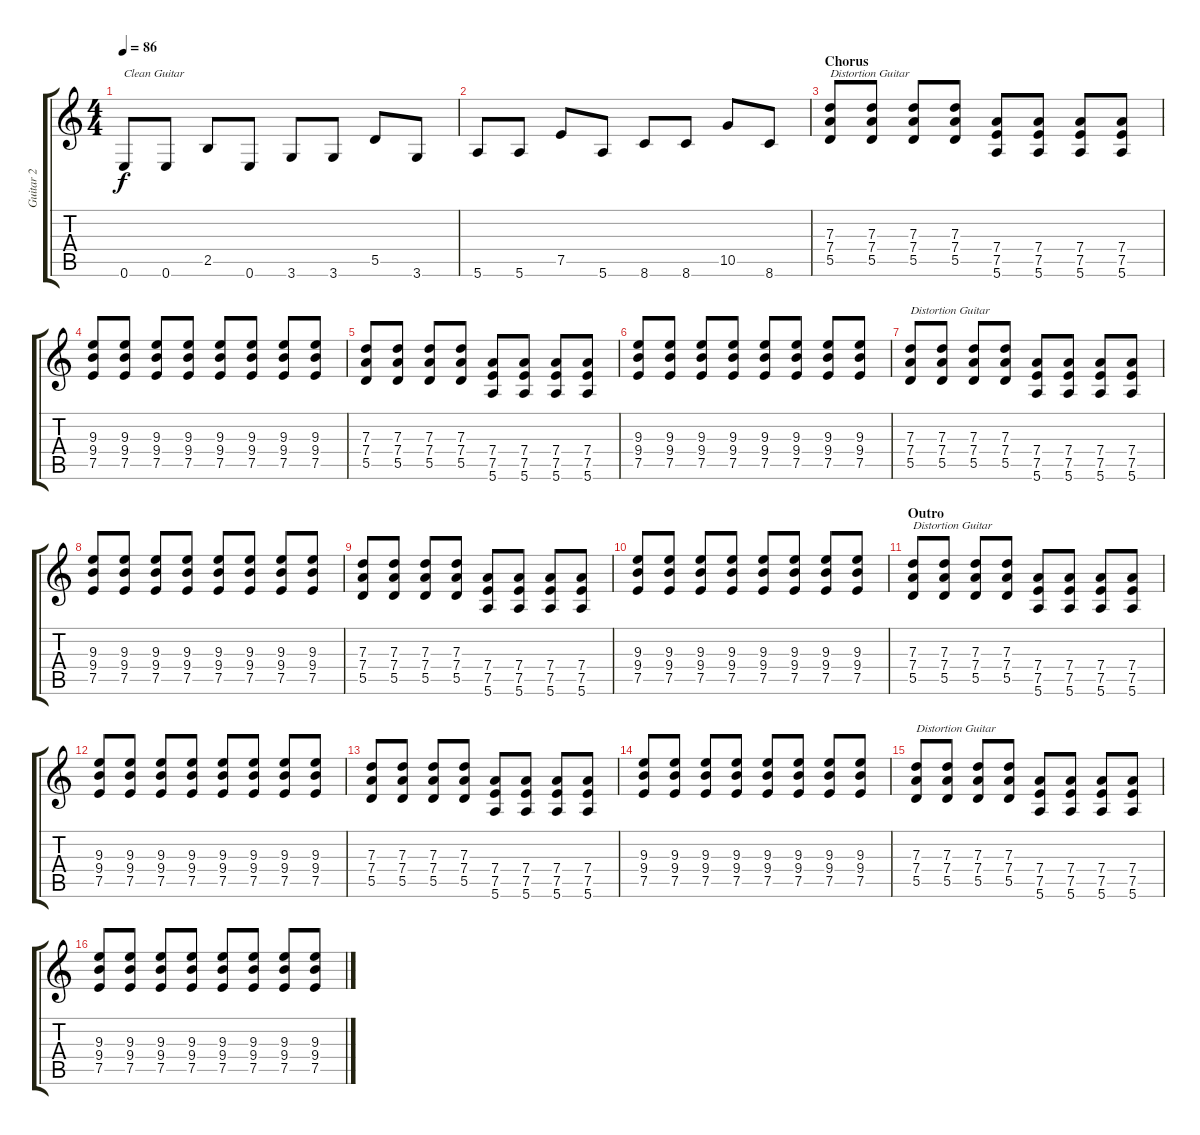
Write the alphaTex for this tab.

\track ("Guitar 2" "Guitar 2") {instrument distortionguitar}
\staff {score tabs}
\tuning (E4 B3 G3 D3 A2 E2) {hide}
\ts (4 4)
\tempo 86
\clef g2
\ks c
0.6.8{txt "Clean Guitar" dy f instrument acousticguitarnylon} 0.6.8 2.5.8 0.6.8 3.6.8 3.6.8 5.5.8 3.6.8 |
5.6.8 5.6.8 7.5.8 5.6.8 8.6.8 8.6.8 10.5.8 8.6.8 |
\section ("" "Chorus")
(7.3 7.4 5.5).8{txt "Distortion Guitar" instrument distortionguitar} (7.3 7.4 5.5).8 (7.3 7.4 5.5).8 (7.3 7.4 5.5).8 (7.4 7.5 5.6).8 (7.4 7.5 5.6).8 (7.4 7.5 5.6).8 (7.4 7.5 5.6).8 |
(9.3 9.4 7.5).8 (9.3 9.4 7.5).8 (9.3 9.4 7.5).8 (9.3 9.4 7.5).8 (9.3 9.4 7.5).8 (9.3 9.4 7.5).8 (9.3 9.4 7.5).8 (9.3 9.4 7.5).8 |
(7.3 7.4 5.5).8 (7.3 7.4 5.5).8 (7.3 7.4 5.5).8 (7.3 7.4 5.5).8 (7.4 7.5 5.6).8 (7.4 7.5 5.6).8 (7.4 7.5 5.6).8 (7.4 7.5 5.6).8 |
(9.3 9.4 7.5).8 (9.3 9.4 7.5).8 (9.3 9.4 7.5).8 (9.3 9.4 7.5).8 (9.3 9.4 7.5).8 (9.3 9.4 7.5).8 (9.3 9.4 7.5).8 (9.3 9.4 7.5).8 |
(7.3 7.4 5.5).8{txt "Distortion Guitar" instrument distortionguitar} (7.3 7.4 5.5).8 (7.3 7.4 5.5).8 (7.3 7.4 5.5).8 (7.4 7.5 5.6).8 (7.4 7.5 5.6).8 (7.4 7.5 5.6).8 (7.4 7.5 5.6).8 |
(9.3 9.4 7.5).8 (9.3 9.4 7.5).8 (9.3 9.4 7.5).8 (9.3 9.4 7.5).8 (9.3 9.4 7.5).8 (9.3 9.4 7.5).8 (9.3 9.4 7.5).8 (9.3 9.4 7.5).8 |
(7.3 7.4 5.5).8 (7.3 7.4 5.5).8 (7.3 7.4 5.5).8 (7.3 7.4 5.5).8 (7.4 7.5 5.6).8 (7.4 7.5 5.6).8 (7.4 7.5 5.6).8 (7.4 7.5 5.6).8 |
(9.3 9.4 7.5).8 (9.3 9.4 7.5).8 (9.3 9.4 7.5).8 (9.3 9.4 7.5).8 (9.3 9.4 7.5).8 (9.3 9.4 7.5).8 (9.3 9.4 7.5).8 (9.3 9.4 7.5).8 |
\section ("" "Outro")
(7.3 7.4 5.5).8{txt "Distortion Guitar" instrument distortionguitar} (7.3 7.4 5.5).8 (7.3 7.4 5.5).8 (7.3 7.4 5.5).8 (7.4 7.5 5.6).8 (7.4 7.5 5.6).8 (7.4 7.5 5.6).8 (7.4 7.5 5.6).8 |
(9.3 9.4 7.5).8 (9.3 9.4 7.5).8 (9.3 9.4 7.5).8 (9.3 9.4 7.5).8 (9.3 9.4 7.5).8 (9.3 9.4 7.5).8 (9.3 9.4 7.5).8 (9.3 9.4 7.5).8 |
(7.3 7.4 5.5).8 (7.3 7.4 5.5).8 (7.3 7.4 5.5).8 (7.3 7.4 5.5).8 (7.4 7.5 5.6).8 (7.4 7.5 5.6).8 (7.4 7.5 5.6).8 (7.4 7.5 5.6).8 |
(9.3 9.4 7.5).8 (9.3 9.4 7.5).8 (9.3 9.4 7.5).8 (9.3 9.4 7.5).8 (9.3 9.4 7.5).8 (9.3 9.4 7.5).8 (9.3 9.4 7.5).8 (9.3 9.4 7.5).8 |
(7.3 7.4 5.5).8{txt "Distortion Guitar" instrument distortionguitar} (7.3 7.4 5.5).8 (7.3 7.4 5.5).8 (7.3 7.4 5.5).8 (7.4 7.5 5.6).8 (7.4 7.5 5.6).8 (7.4 7.5 5.6).8 (7.4 7.5 5.6).8 |
(9.3 9.4 7.5).8 (9.3 9.4 7.5).8 (9.3 9.4 7.5).8 (9.3 9.4 7.5).8 (9.3 9.4 7.5).8 (9.3 9.4 7.5).8 (9.3 9.4 7.5).8 (9.3 9.4 7.5).8
